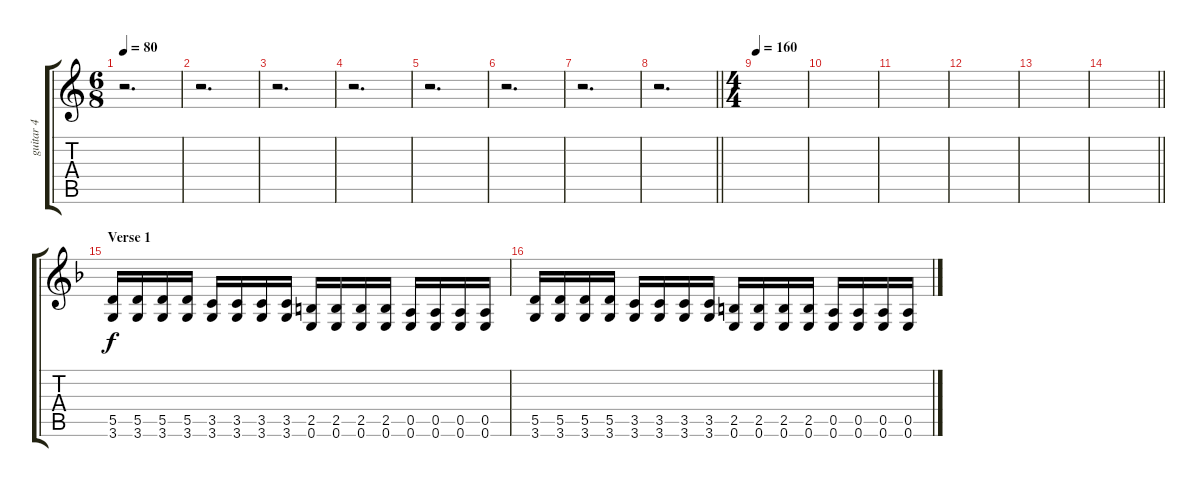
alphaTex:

\track ("guitar 4" "guitar 4") {instrument distortionguitar}
\staff {score tabs}
\tuning (E4 B3 G3 D3 A2 E2) {hide}
\ts (6 8)
\tempo 80
\clef g2
\ks c
r.2{d dy f} |
r.2{d} |
r.2{d} |
r.2{d} |
r.2{d} |
r.2{d} |
r.2{d} |
\barLineRight lightlight
r.2{d} |
\ts (4 4)
\tempo 160
|
|
|
|
|
\barLineRight lightlight
|
\section ("" "Verse 1")
\ks dminor
(5.5 3.6).16 (5.5 3.6).16 (5.5 3.6).16 (5.5 3.6).16 (3.5 3.6).16 (3.5 3.6).16 (3.5 3.6).16 (3.5 3.6).16 (2.5 0.6).16 (2.5 0.6).16 (2.5 0.6).16 (2.5 0.6).16 (0.5 0.6).16 (0.5 0.6).16 (0.5 0.6).16 (0.5 0.6).16 |
(5.5 3.6).16 (5.5 3.6).16 (5.5 3.6).16 (5.5 3.6).16 (3.5 3.6).16 (3.5 3.6).16 (3.5 3.6).16 (3.5 3.6).16 (2.5 0.6).16 (2.5 0.6).16 (2.5 0.6).16 (2.5 0.6).16 (0.5 0.6).16 (0.5 0.6).16 (0.5 0.6).16 (0.5 0.6).16
